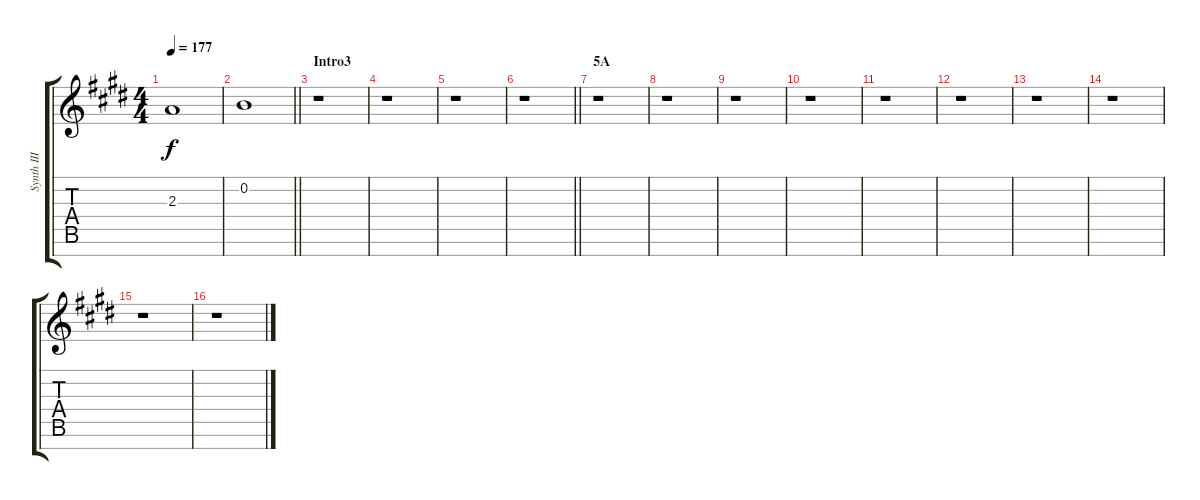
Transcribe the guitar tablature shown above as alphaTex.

\track ("Synth III" "Synth III") {instrument fx5brightness}
\staff {score tabs}
\tuning (E5 B4 G4 D4 A3 E3 B2) {hide}
\ts (4 4)
\tempo 177
\clef g2
\ks e
2.3.1{dy f} |
\barLineRight lightlight
0.2.1 |
\section ("" "Intro3")
r.1 |
r.1 |
r.1 |
\barLineRight lightlight
r.1 |
\section ("" "5A")
r.1 |
r.1 |
r.1 |
r.1 |
r.1 |
r.1 |
r.1 |
r.1 |
r.1 |
r.1
